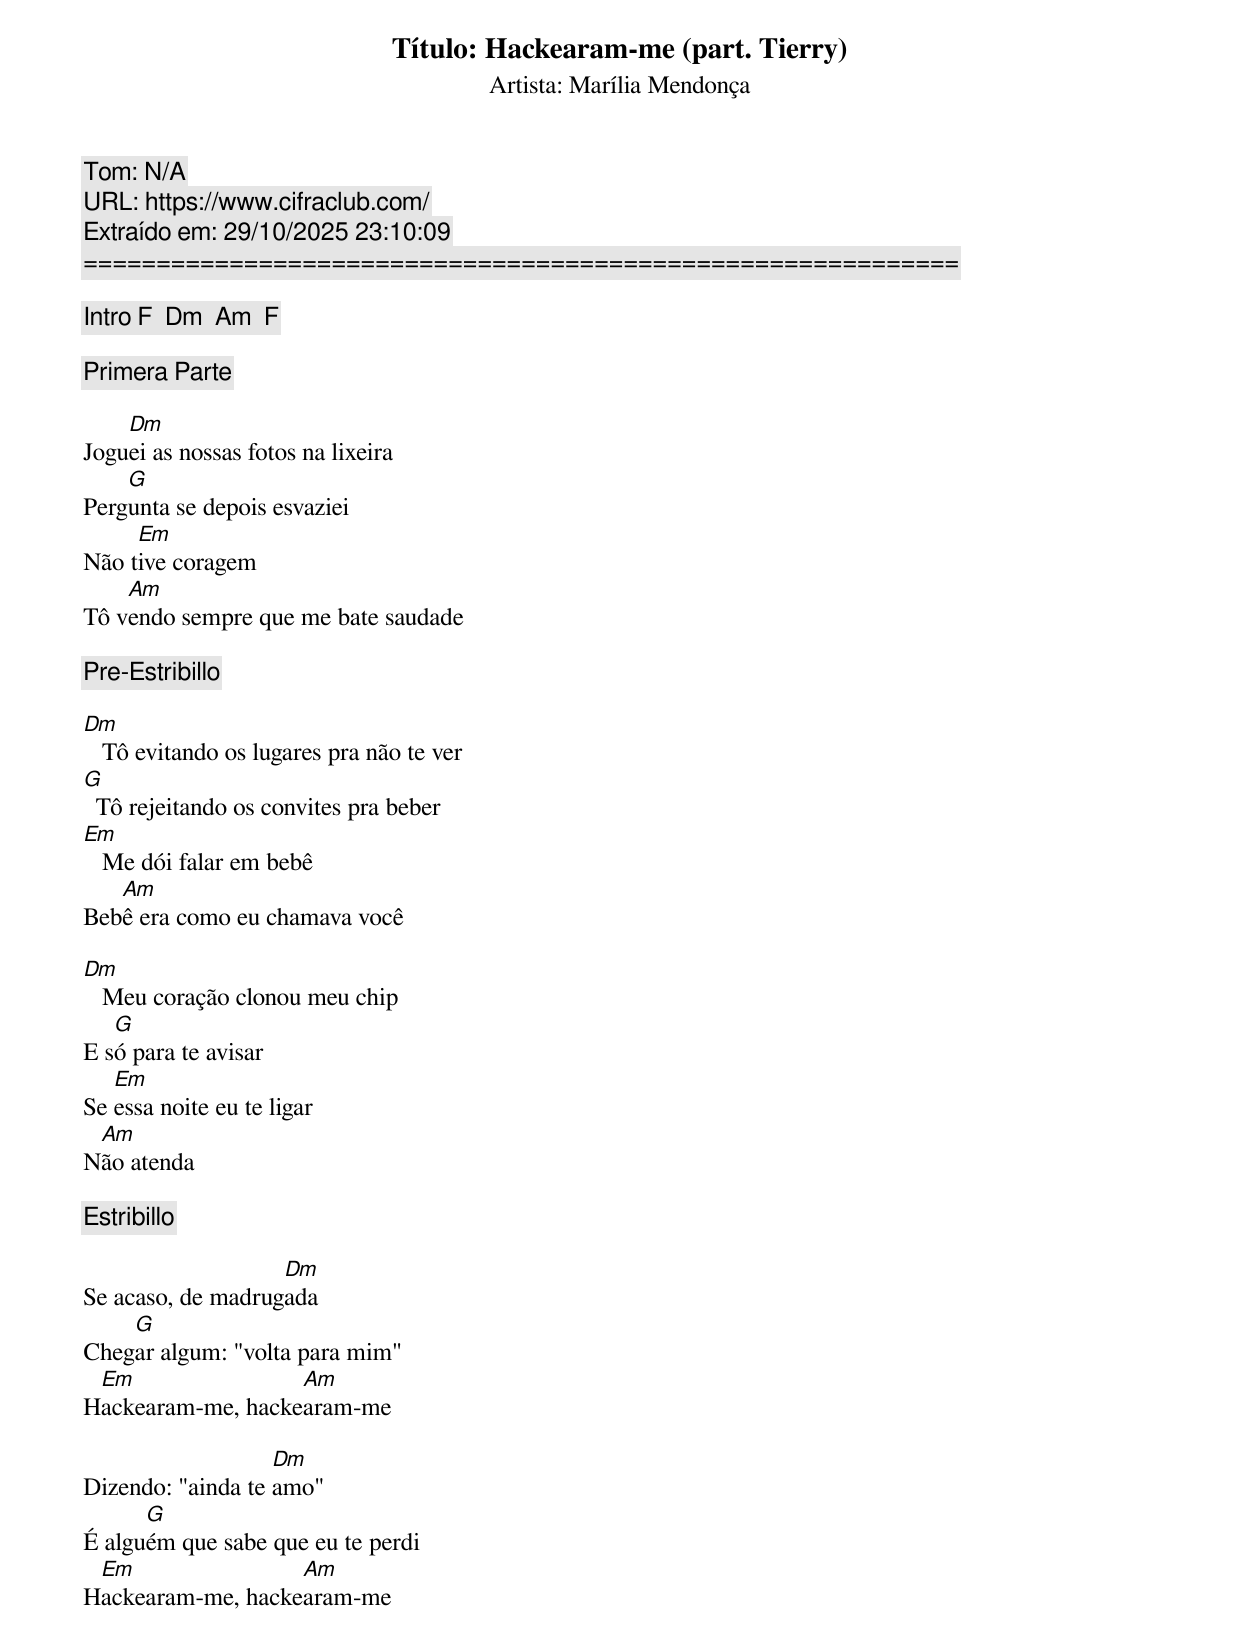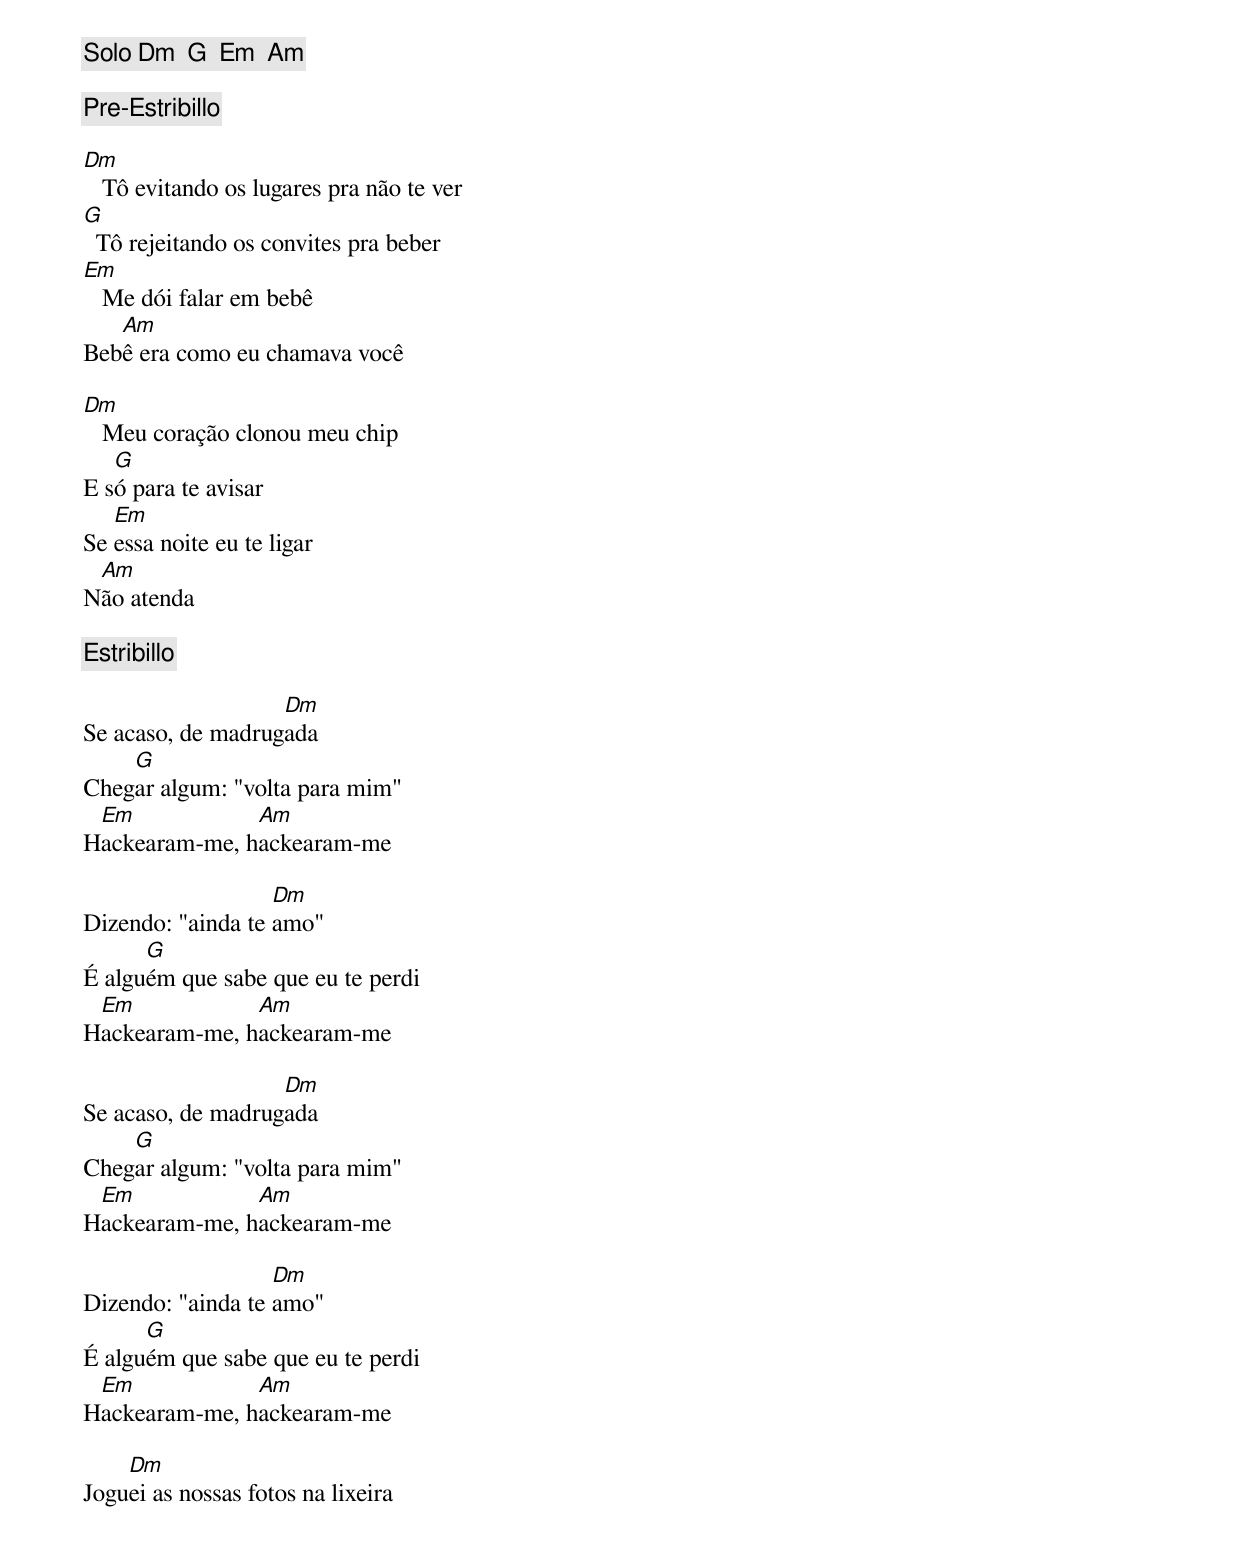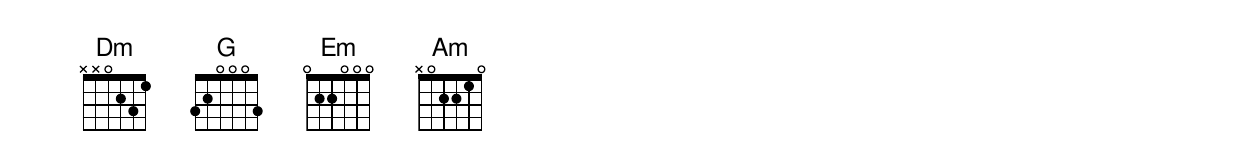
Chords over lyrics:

Título: Hackearam-me (part. Tierry)
Artista: Marília Mendonça
Tom: N/A
URL: https://www.cifraclub.com/
Extraído em: 29/10/2025 23:10:09
============================================================

[Intro] F  Dm  Am  F

[Primera Parte]

    Dm
Joguei as nossas fotos na lixeira
    G
Pergunta se depois esvaziei
     Em
Não tive coragem
    Am
Tô vendo sempre que me bate saudade

[Pre-Estribillo]

Dm
   Tô evitando os lugares pra não te ver
G
  Tô rejeitando os convites pra beber
Em
   Me dói falar em bebê
   Am
Bebê era como eu chamava você

Dm
   Meu coração clonou meu chip
   G
E só para te avisar
   Em
Se essa noite eu te ligar
 Am
Não atenda

[Estribillo]

                   Dm
Se acaso, de madrugada
    G
Chegar algum: "volta para mim"
 Em                Am
Hackearam-me, hackearam-me

                   Dm
Dizendo: "ainda te amo"
      G
É alguém que sabe que eu te perdi
 Em                Am
Hackearam-me, hackearam-me

[Solo] Dm  G  Em  Am

[Pre-Estribillo]

Dm
   Tô evitando os lugares pra não te ver
G
  Tô rejeitando os convites pra beber
Em
   Me dói falar em bebê
   Am
Bebê era como eu chamava você

Dm
   Meu coração clonou meu chip
   G
E só para te avisar
   Em
Se essa noite eu te ligar
 Am
Não atenda

[Estribillo]

                   Dm
Se acaso, de madrugada
    G
Chegar algum: "volta para mim"
 Em            Am
Hackearam-me, hackearam-me

                   Dm
Dizendo: "ainda te amo"
      G
É alguém que sabe que eu te perdi
 Em            Am
Hackearam-me, hackearam-me

                   Dm
Se acaso, de madrugada
    G
Chegar algum: "volta para mim"
 Em            Am
Hackearam-me, hackearam-me

                   Dm
Dizendo: "ainda te amo"
      G
É alguém que sabe que eu te perdi
 Em            Am
Hackearam-me, hackearam-me

    Dm
Joguei as nossas fotos na lixeira
